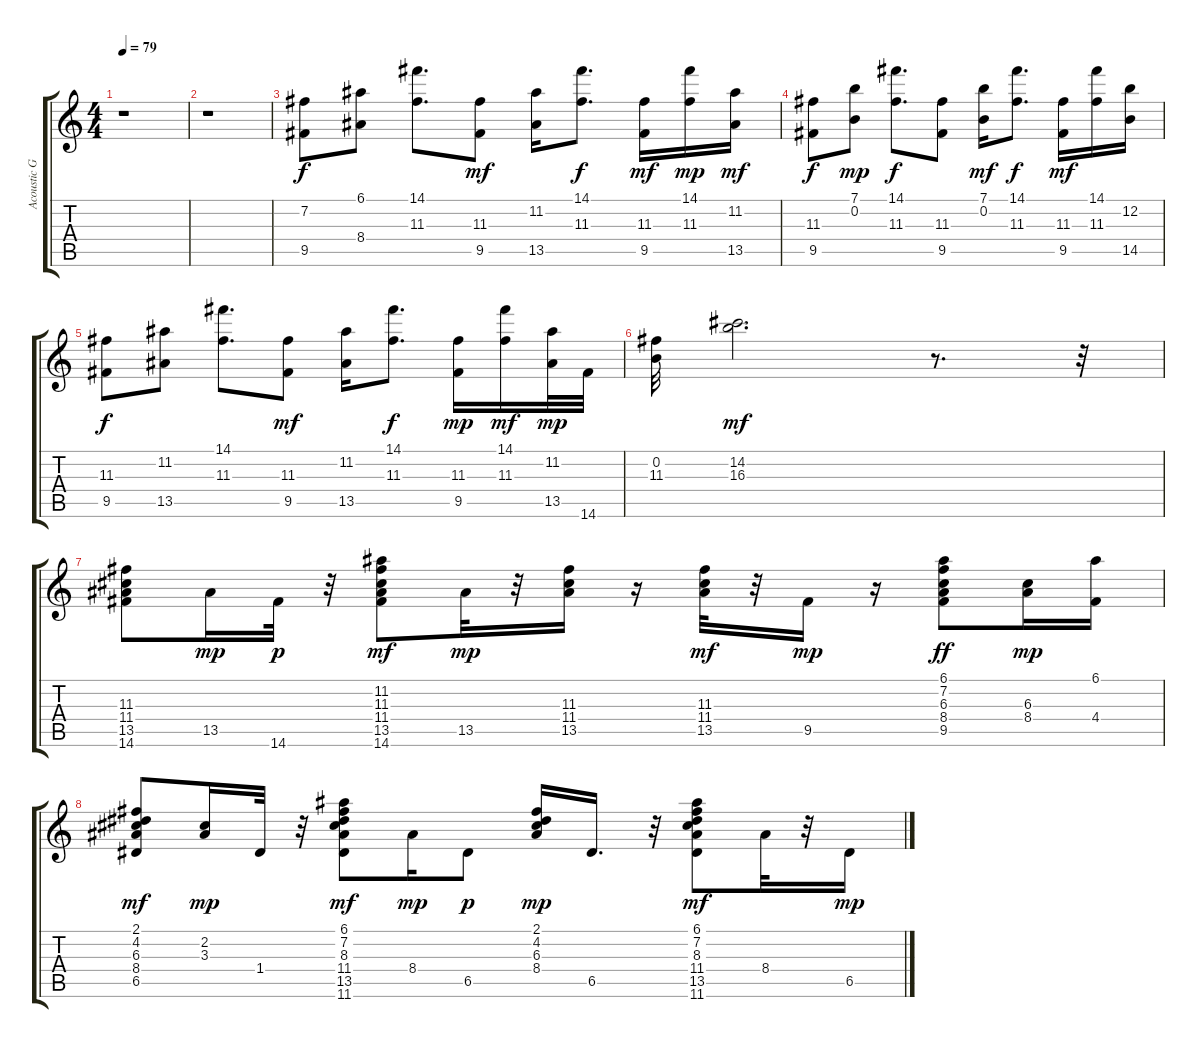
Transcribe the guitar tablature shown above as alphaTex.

\track ("Acoustic Guitar 2" "Acoustic G") {instrument acousticguitarsteel}
\staff {score tabs}
\tuning (E4 B3 G3 D3 A2 E2) {hide}
\ts (4 4)
\tempo 79
\clef g2
\ks c
r.1{dy f instrument acousticguitarsteel} |
r.1 |
(7.2 9.5).8 (6.1 8.4).8 (14.1 11.3).8{d} (11.3 9.5).8{dy mf} (11.2 13.5).16 (14.1 11.3).8{d dy f} (11.3 9.5).16{dy mf} (14.1 11.3).16{dy mp} (11.2 13.5).16{dy mf} |
(11.3 9.5).8{dy f} (7.1 0.2).8{dy mp} (14.1 11.3).8{d dy f} (11.3 9.5).8 (7.1 0.2).16{dy mf} (14.1 11.3).8{d dy f} (11.3 9.5).16{dy mf} (14.1 11.3).16 (12.2 14.5).16 |
(11.3 9.5).8{dy f} (11.2 13.5).8 (14.1 11.3).8{d} (11.3 9.5).8{dy mf} (11.2 13.5).16 (14.1 11.3).8{d dy f} (11.3 9.5).16{dy mp} (14.1 11.3).16{dy mf} (11.2 13.5).32{dy mp} 14.6.32 |
(0.2 11.3).32 (14.2 16.3).2{d dy mf} r.8{d} r.32 |
(11.3 11.4 13.5 14.6).8 13.5.16{dy mp} 14.6.32{dy p} r.32 (11.2 11.3 11.4 13.5 14.6).8{dy mf} 13.5.32{dy mp} r.32 (11.3 11.4 13.5).16 r.16 (11.3 11.4 13.5).32{dy mf} r.32 9.5.16{dy mp} r.16 (6.1 7.2 6.3 8.4 9.5).8{dy ff} (6.3 8.4).16{dy mp} (6.1 4.4).16 |
(2.1 4.2 6.3 8.4 6.5).8{dy mf} (2.2 3.3).16{dy mp} 1.4.32 r.32 (6.1 7.2 8.3 11.4 13.5 11.6).8{dy mf} 8.4.16{dy mp} 6.5.8{dy p} (2.1 4.2 6.3 8.4).16{dy mp} 6.5.16{d} r.32 (6.1 7.2 8.3 11.4 13.5 11.6).8{dy mf} 8.4.32 r.32 6.5.16{dy mp}
